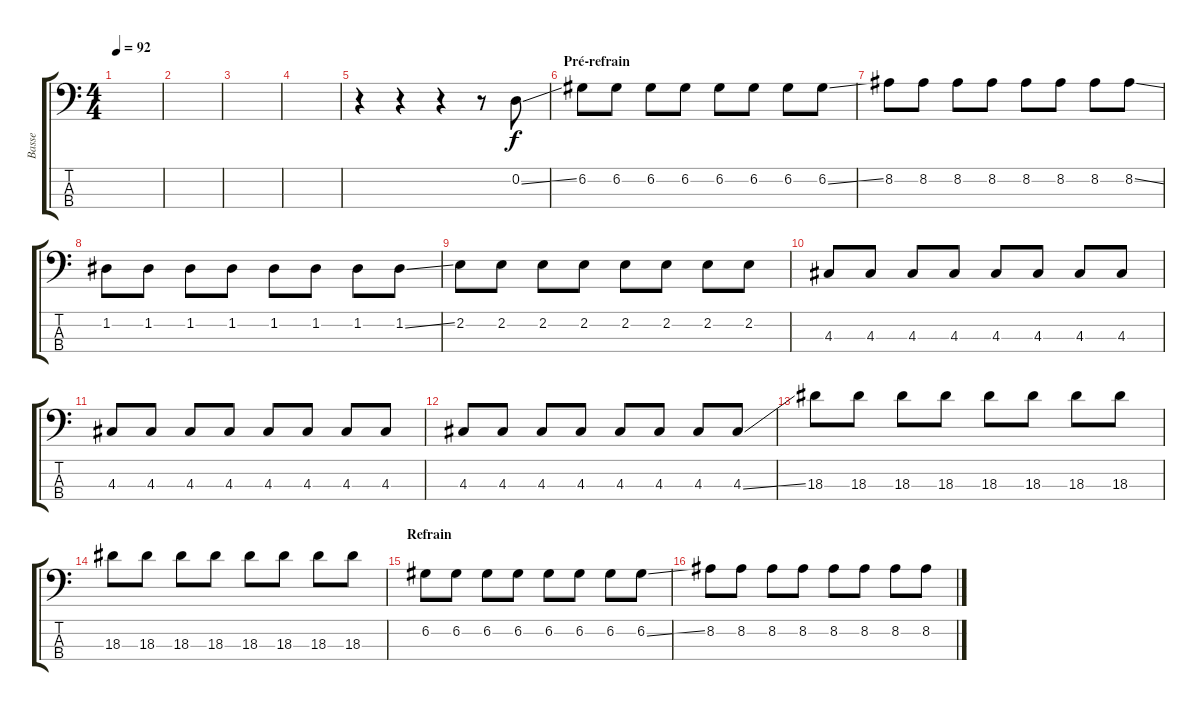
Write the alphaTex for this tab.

\track ("Basse" "Basse") {instrument electricbassfinger}
\staff {score tabs}
\tuning (G2 D2 A1 E1) {hide}
\ts (4 4)
\tempo 92
\clef f4
\ks c
|
|
|
|
r.4 r.4 r.4 r.8 0.2{ss}.8 |
\section ("" "Pré-refrain")
6.2.8 6.2.8 6.2.8 6.2.8 6.2.8 6.2.8 6.2.8 6.2{ss}.8 |
8.2.8 8.2.8 8.2.8 8.2.8 8.2.8 8.2.8 8.2.8 8.2{ss}.8 |
1.2.8 1.2.8 1.2.8 1.2.8 1.2.8 1.2.8 1.2.8 1.2{ss}.8 |
2.2.8 2.2.8 2.2.8 2.2.8 2.2.8 2.2.8 2.2.8 2.2.8 |
4.3.8 4.3.8 4.3.8 4.3.8 4.3.8 4.3.8 4.3.8 4.3.8 |
4.3.8 4.3.8 4.3.8 4.3.8 4.3.8 4.3.8 4.3.8 4.3.8 |
4.3.8 4.3.8 4.3.8 4.3.8 4.3.8 4.3.8 4.3.8 4.3{ss}.8 |
18.3.8 18.3.8 18.3.8 18.3.8 18.3.8 18.3.8 18.3.8 18.3.8 |
18.3.8 18.3.8 18.3.8 18.3.8 18.3.8 18.3.8 18.3.8 18.3.8 |
\section ("" "Refrain")
6.2.8 6.2.8 6.2.8 6.2.8 6.2.8 6.2.8 6.2.8 6.2{ss}.8 |
8.2.8 8.2.8 8.2.8 8.2.8 8.2.8 8.2.8 8.2.8 8.2{ss}.8
